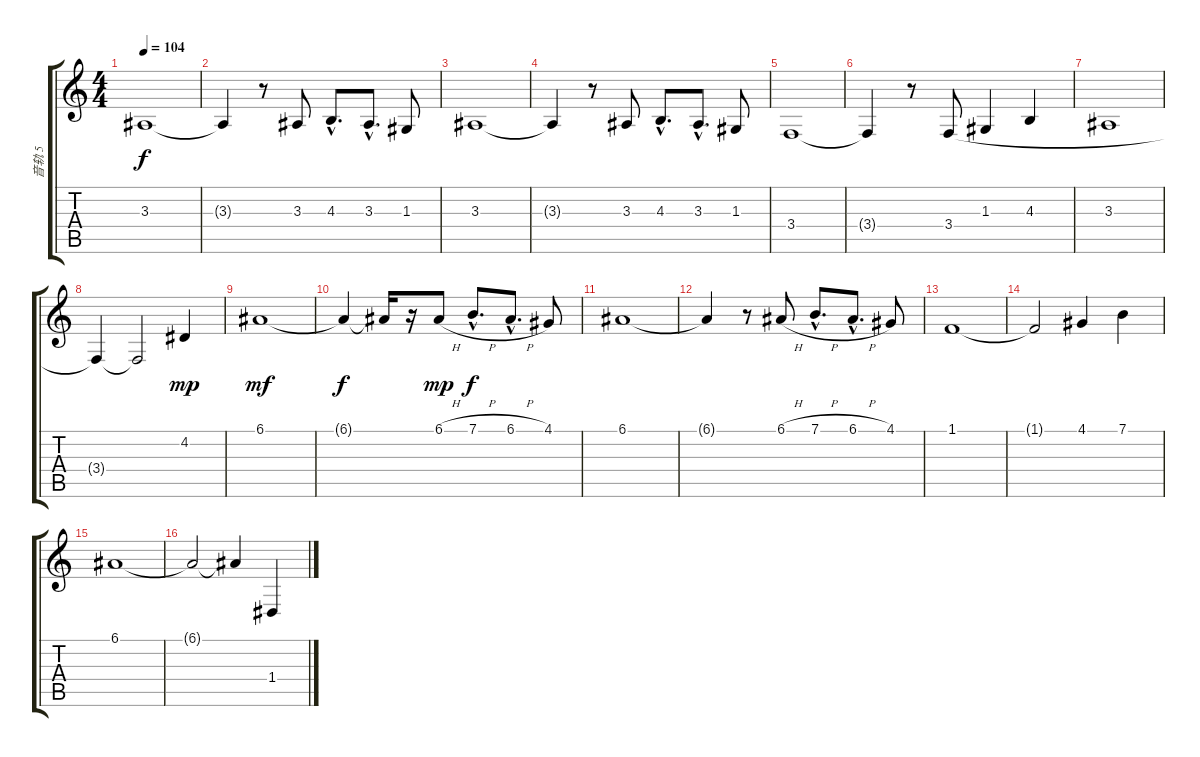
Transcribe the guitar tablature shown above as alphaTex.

\track ("音轨 5" "音轨 5") {instrument choiraahs}
\staff {score tabs}
\tuning (E4 B3 G3 D3 A2 E2) {hide}
\ts (4 4)
\tempo 104
\clef g2
\ks c
3.3.1{dy f} |
3.3{t}.4 r.8 3.3.8 4.3{hac}.8{d} 3.3{hac}.8{d} 1.3.8 |
3.3.1 |
3.3{t}.4 r.8 3.3.8 4.3{hac}.8{d} 3.3{hac}.8{d} 1.3.8 |
3.4.1 |
3.4{t}.4 r.8 3.4.8 1.3.4 4.3.4 |
3.3.1 |
3.4{t}.4 3.4{t}.2 4.2.4{dy mp instrument choiraahs} |
6.1.1{dy mf} |
6.1{t}.4{dy f} 6.1{t}.16 r.16 6.1{h}.8{dy mp} 7.1{h hac}.8{d dy f} 6.1{h hac}.8{d} 4.1.8 |
6.1.1 |
6.1{t}.4 r.8 6.1{h}.8 7.1{h hac}.8{d} 6.1{h hac}.8{d} 4.1.8 |
1.1.1 |
1.1{t}.2 4.1.4 7.1.4 |
6.1.1 |
6.1{t}.2 6.1{t}.4 1.4.4{instrument harmonica}
